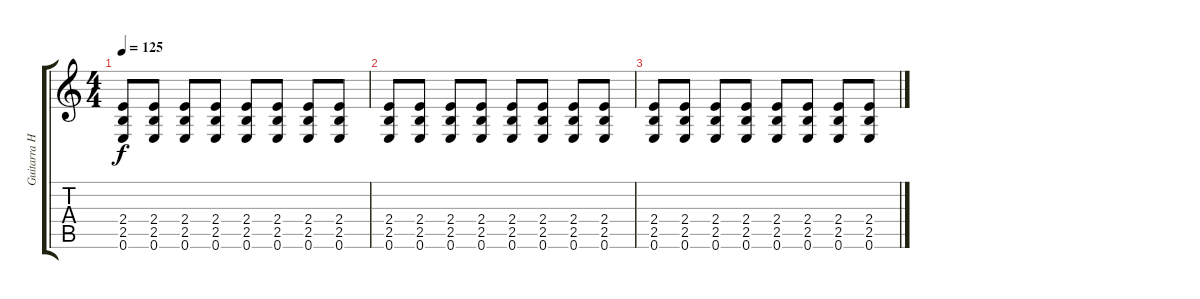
\track ("Guitarra Harm" "Guitarra H") {instrument distortionguitar}
\staff {score tabs}
\tuning (E4 B3 G3 D3 A2 E2) {hide}
\ts (4 4)
\tempo 125
\clef g2
\ks c
(2.4 2.5 0.6).8{dy f} (2.4 2.5 0.6).8 (2.4 2.5 0.6).8 (2.4 2.5 0.6).8 (2.4 2.5 0.6).8 (2.4 2.5 0.6).8 (2.4 2.5 0.6).8 (2.4 2.5 0.6).8 |
(2.4 2.5 0.6).8 (2.4 2.5 0.6).8 (2.4 2.5 0.6).8 (2.4 2.5 0.6).8 (2.4 2.5 0.6).8 (2.4 2.5 0.6).8 (2.4 2.5 0.6).8 (2.4 2.5 0.6).8 |
(2.4 2.5 0.6).8 (2.4 2.5 0.6).8 (2.4 2.5 0.6).8 (2.4 2.5 0.6).8 (2.4 2.5 0.6).8 (2.4 2.5 0.6).8 (2.4 2.5 0.6).8 (2.4 2.5 0.6).8
